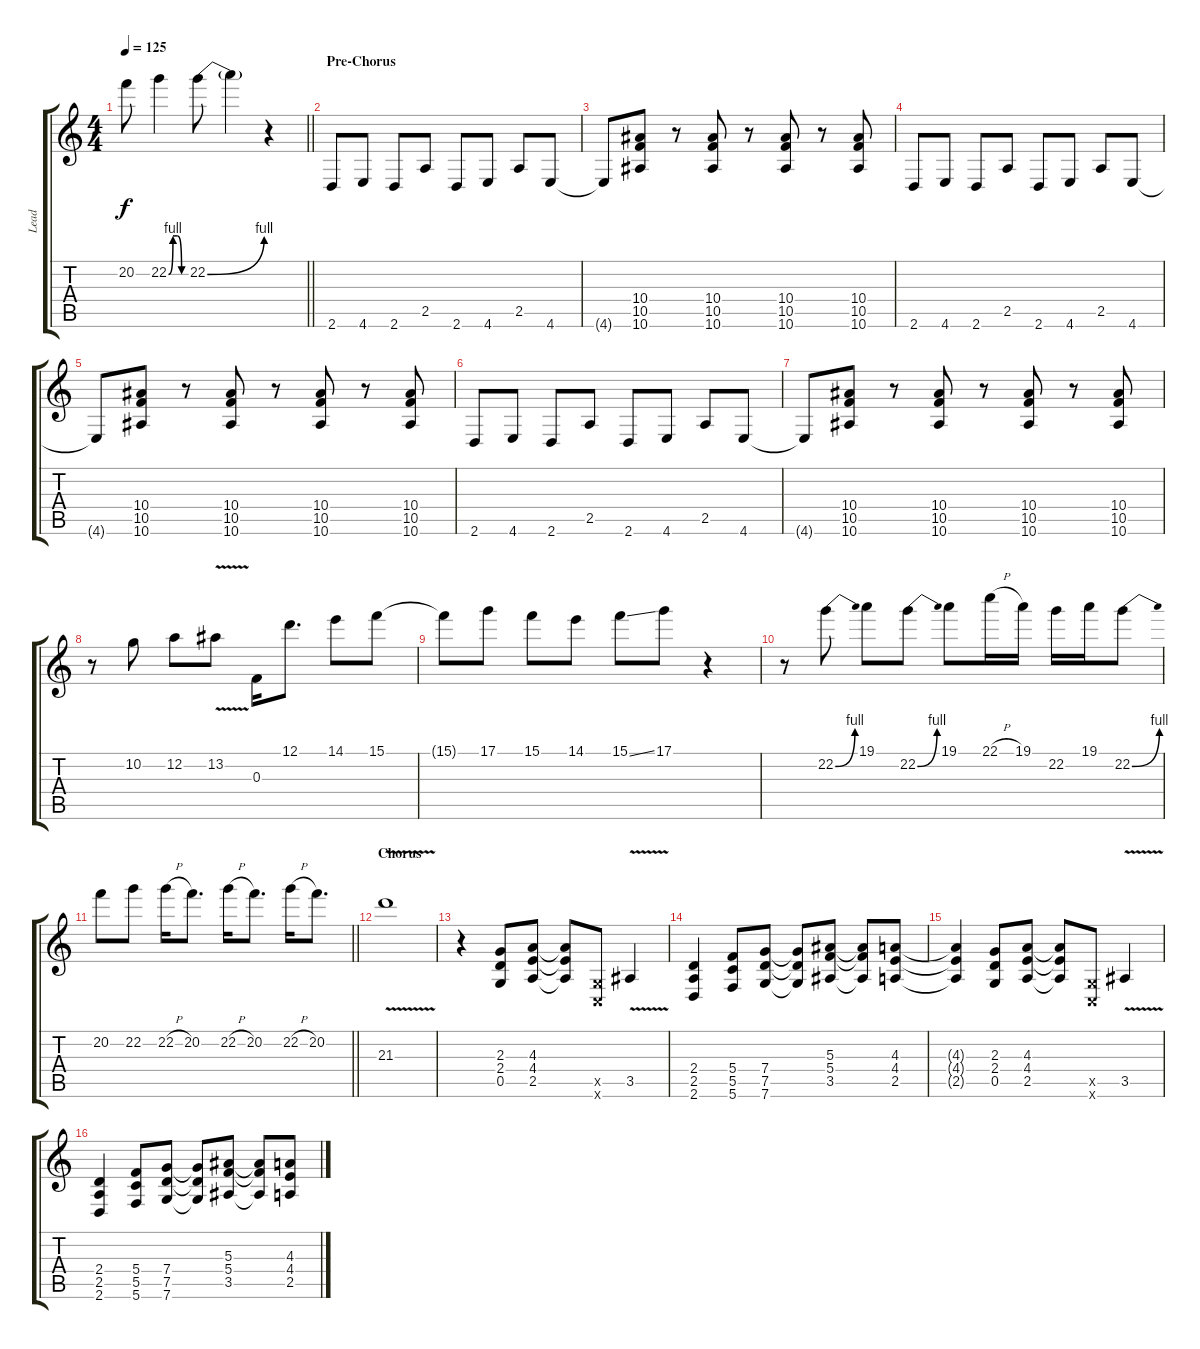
\track ("Lead" "Lead") {instrument distortionguitar}
\staff {score tabs}
\tuning (D4 A3 F3 C3 G2 C2) {hide}
\ts (4 4)
\tempo 125
\clef g2
\barLineRight lightlight
\ks c
20.2.8{dy f} 22.2{be (custom 0 0 15 4 30 4 45 0 60 0)}.4 22.2{be (bend 0 0 60 4)}.8 22.2{t}.4 r.4 |
\section ("" "Pre-Chorus")
2.6.8{instrument distortionguitar} 4.6.8 2.6.8 2.5.8 2.6.8 4.6.8 2.5.8 4.6.8 |
4.6{t}.8 (10.4 10.5 10.6).8 r.8 (10.4 10.5 10.6).8 r.8 (10.4 10.5 10.6).8 r.8 (10.4 10.5 10.6).8 |
2.6.8{instrument distortionguitar} 4.6.8 2.6.8 2.5.8 2.6.8 4.6.8 2.5.8 4.6.8 |
4.6{t}.8 (10.4 10.5 10.6).8 r.8 (10.4 10.5 10.6).8 r.8 (10.4 10.5 10.6).8 r.8 (10.4 10.5 10.6).8 |
2.6.8{instrument distortionguitar} 4.6.8 2.6.8 2.5.8 2.6.8 4.6.8 2.5.8 4.6.8 |
4.6{t}.8 (10.4 10.5 10.6).8 r.8 (10.4 10.5 10.6).8 r.8 (10.4 10.5 10.6).8 r.8 (10.4 10.5 10.6).8 |
r.8 10.2.8 12.2.8 13.2{v}.8 0.3.16 12.1.8{d} 14.1.8 15.1.8 |
15.1{t}.8 17.1.8 15.1.8 14.1.8 15.1{ss}.8 17.1.8 r.4 |
r.8 22.2{be (bend 0 0 60 4)}.8 19.1.8 22.2{be (bend 0 0 60 4)}.8 19.1.8 22.1{h}.16 19.1.16 22.2.16 19.1.16 22.2{be (bend 0 0 60 4)}.8 |
\barLineRight lightlight
20.2.8 22.2.8 22.2{h}.16 20.2.8{d} 22.2{h}.16 20.2.8{d} 22.2{h}.16 20.2.8{d} |
\section ("" "Chorus")
21.3{v}.1 |
r.4 (2.3 2.4 0.5).8 (4.3 4.4 2.5).8 (4.3{t} 4.4{t} 2.5{t}).8 (0.5{x} 0.6{x}).8 3.5{v}.4 |
(2.4 2.5 2.6).4 (5.4 5.5 5.6).8 (7.4 7.5 7.6).8 (7.4{t} 7.5{t} 7.6{t}).8 (5.3 5.4 3.5).8 (5.3{t} 5.4{t} 3.5{t}).8 (4.3 4.4 2.5).8 |
(4.3{t} 4.4{t} 2.5{t}).4 (2.3 2.4 0.5).8 (4.3 4.4 2.5).8 (4.3{t} 4.4{t} 2.5{t}).8 (0.5{x} 0.6{x}).8 3.5{v}.4 |
(2.4 2.5 2.6).4 (5.4 5.5 5.6).8 (7.4 7.5 7.6).8 (7.4{t} 7.5{t} 7.6{t}).8 (5.3 5.4 3.5).8 (5.3{t} 5.4{t} 3.5{t}).8 (4.3 4.4 2.5).8
